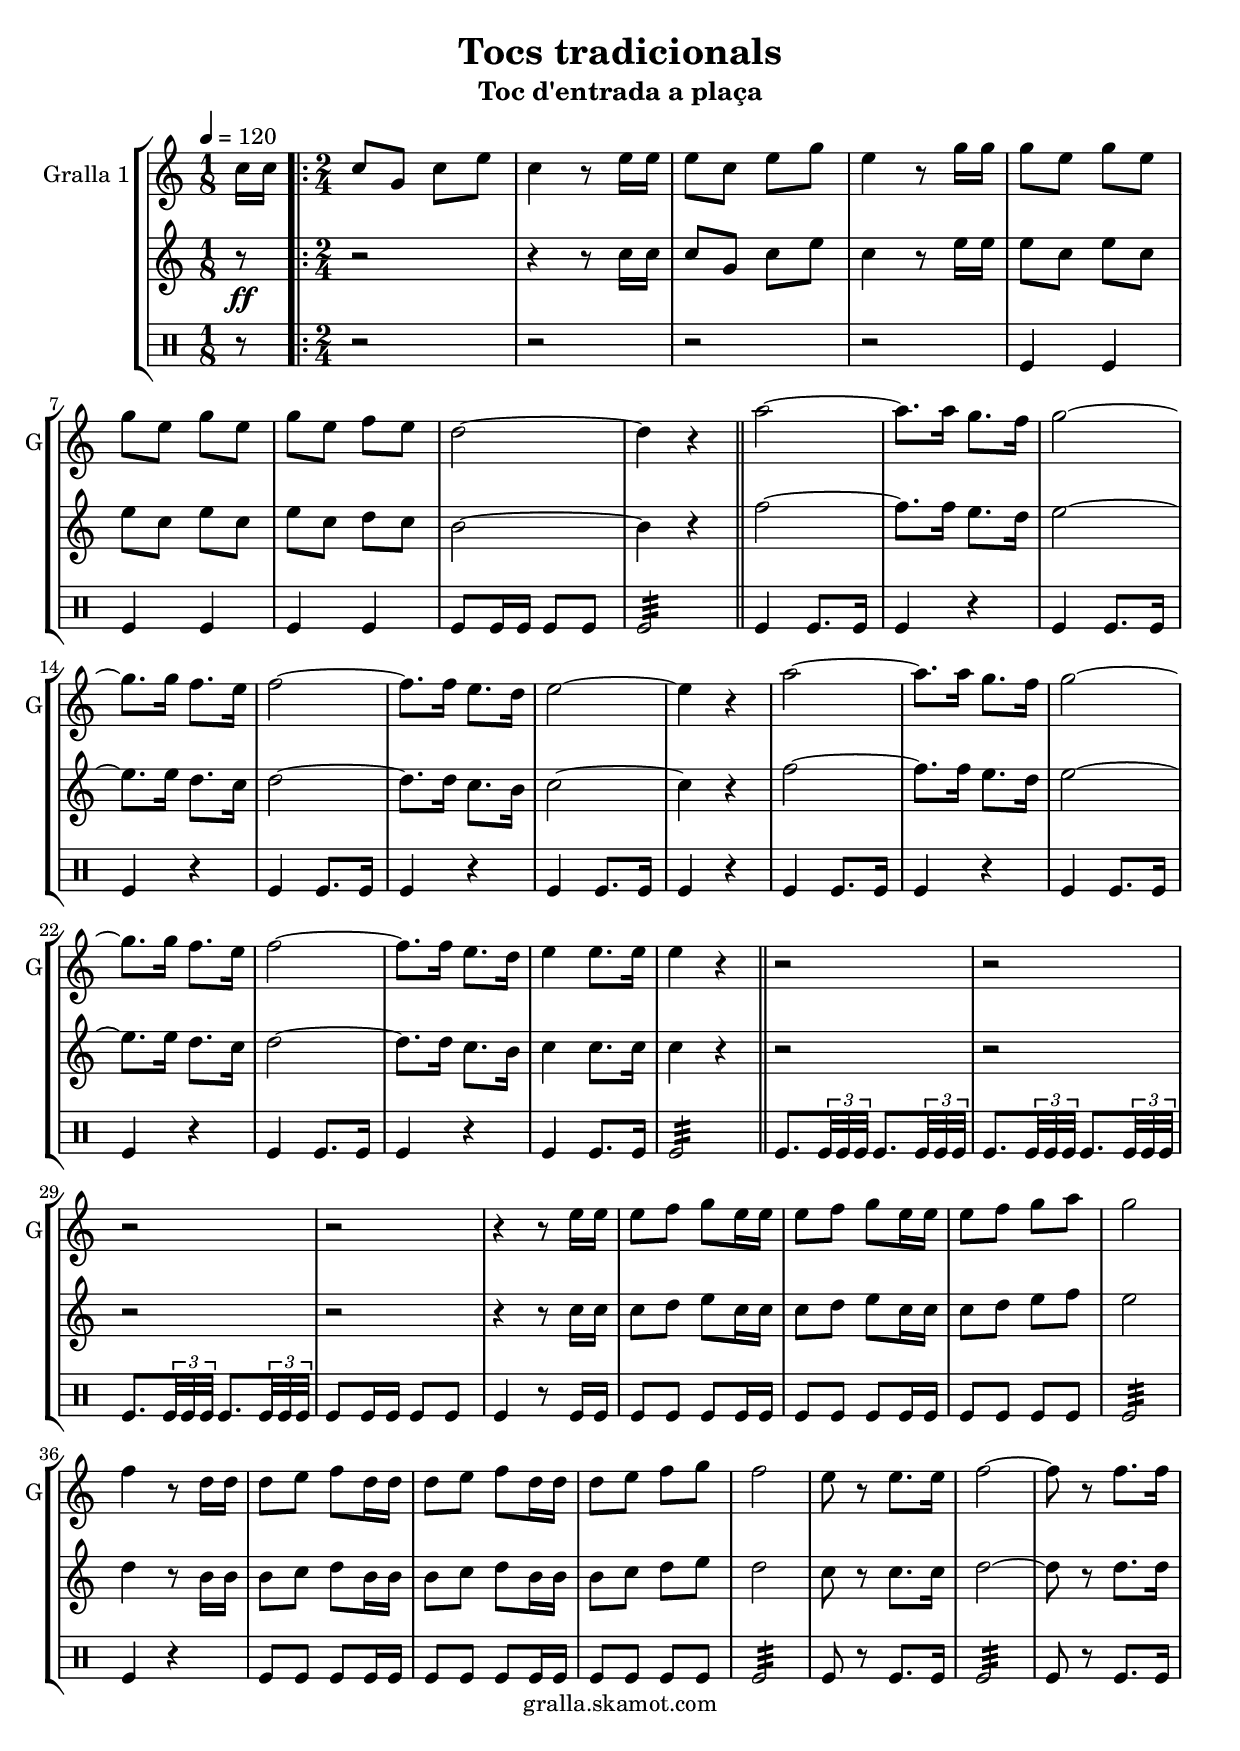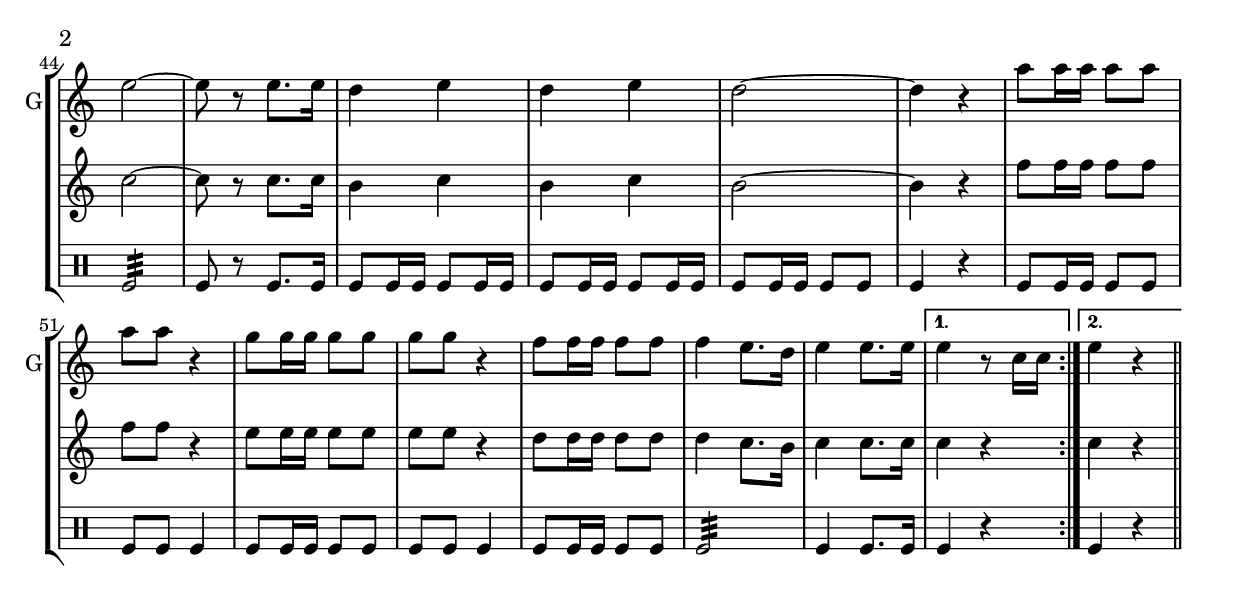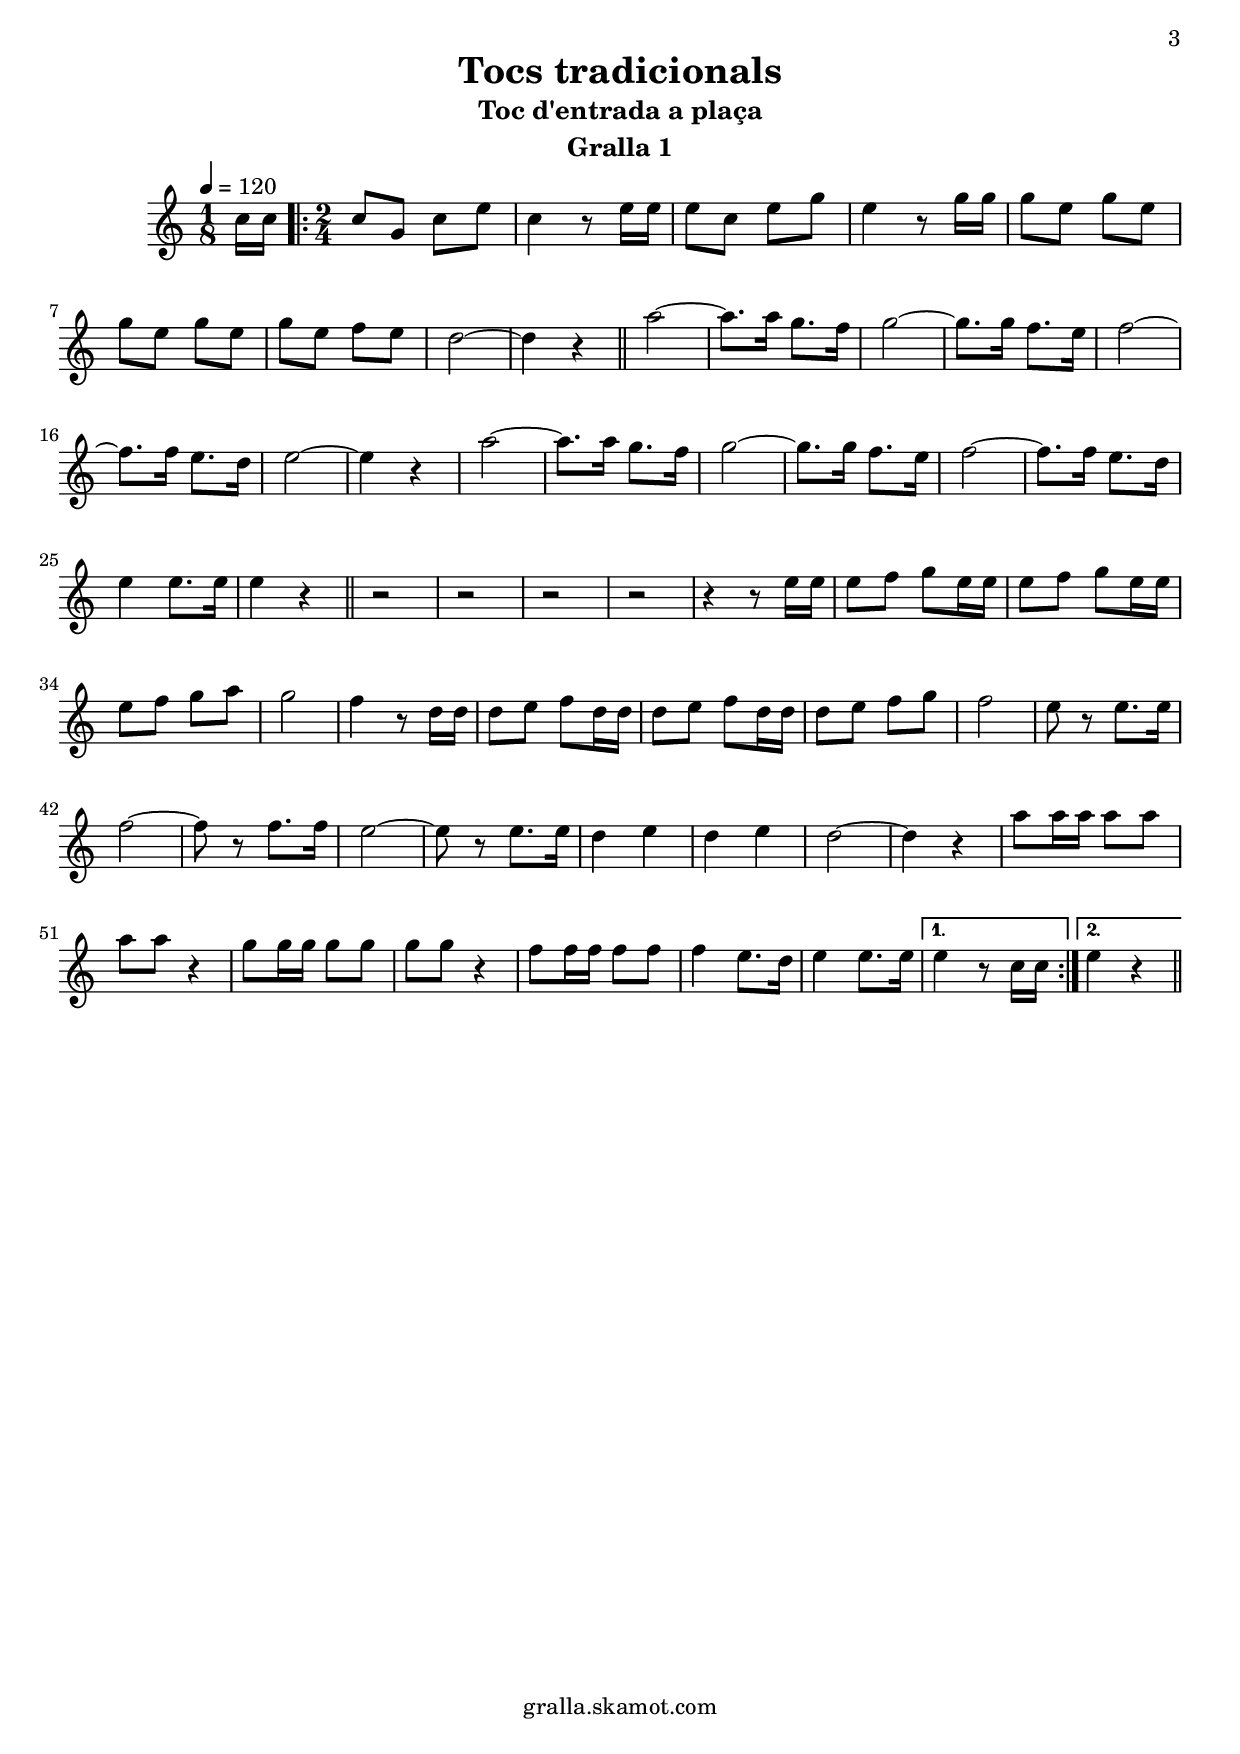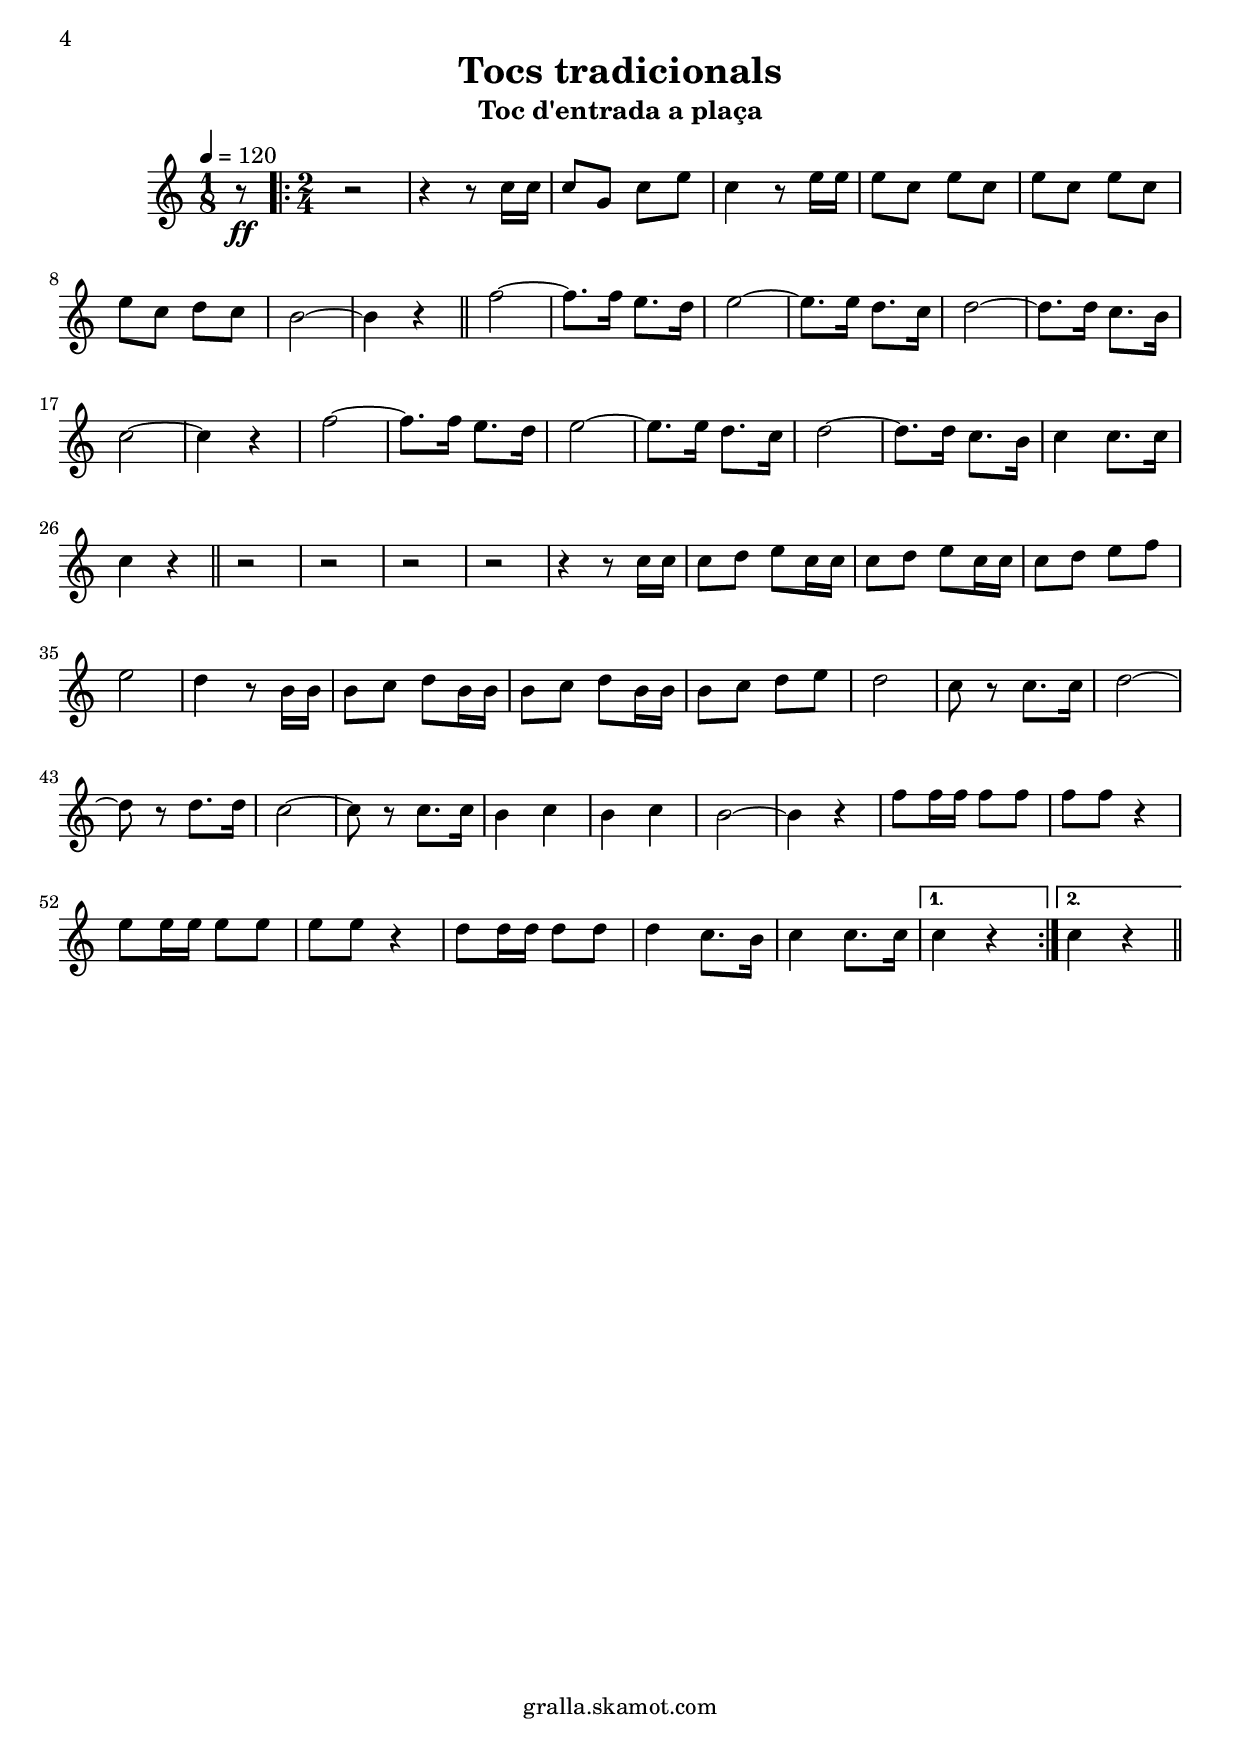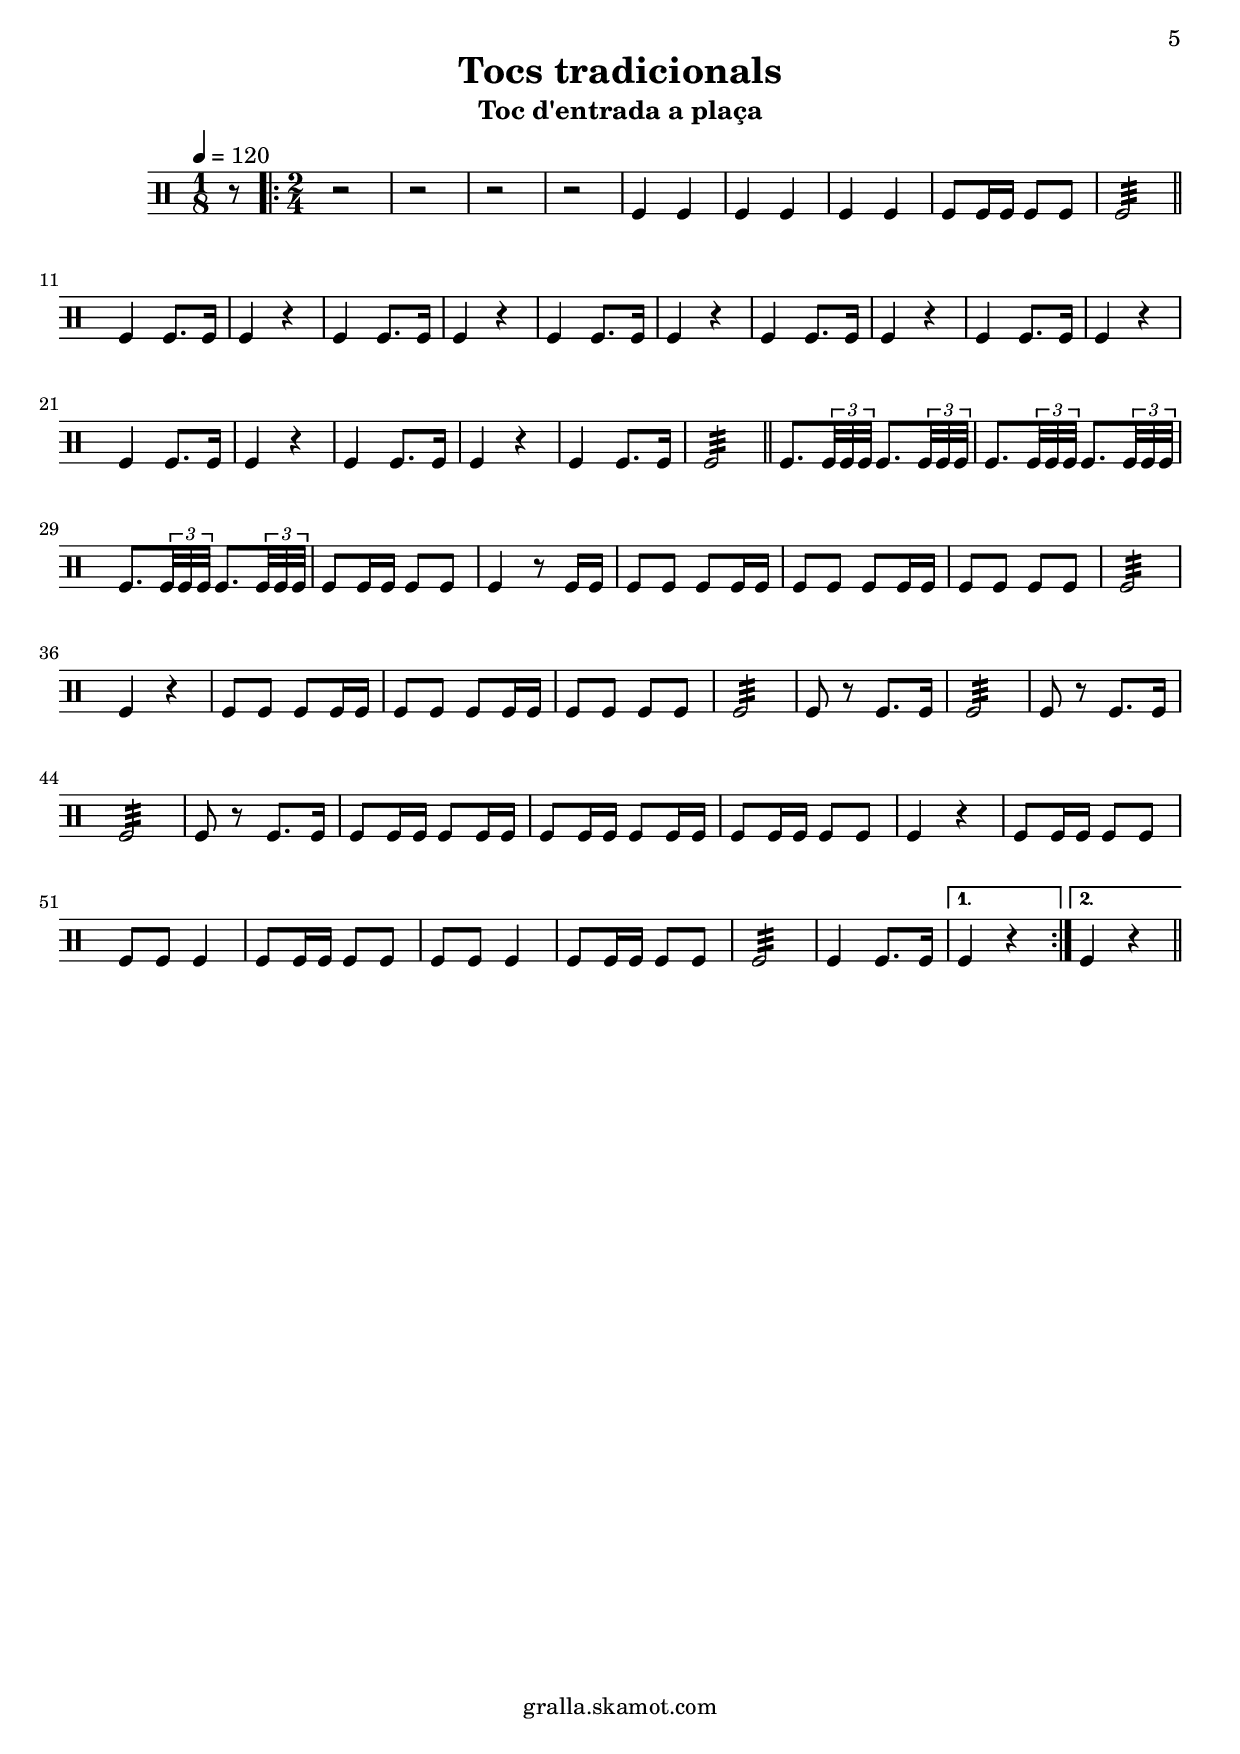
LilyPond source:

\version "2.16.2"

\header {
  dedication=""
  title="Tocs tradicionals"
  subtitle="Toc d'entrada a plaça"
  subsubtitle=""
  poet=""
  meter=""
  piece=""
  composer=""
  arranger=""
  opus=""
  instrument=""
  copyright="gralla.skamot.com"
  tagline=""
}

liniaroAa =
\relative c''
{
  \tempo 4=120
  \clef treble
  \key c \major
  \time 1/8
  c16 c  |
  \time 2/4   \repeat volta 2 { c8 g c e  |
  c4 r8 e16 e  |
  e8 c e g  |
  %05
  e4 r8 g16 g  |
  g8 e g e  |
  g8 e g e  |
  g8 e f e  |
  d2 ~  |
  %10
  d4 r  \bar "||"
  a'2 ~  |
  a8. a16 g8. f16  |
  g2 ~  |
  g8. g16 f8. e16  |
  %15
  f2 ~  |
  f8. f16 e8. d16  |
  e2 ~  |
  e4 r  |
  a2 ~  |
  %20
  a8. a16 g8. f16  |
  g2 ~  |
  g8. g16 f8. e16  |
  f2 ~  |
  f8. f16 e8. d16  |
  %25
  e4 e8. e16  |
  e4 r  \bar "||"
  r2  |
  r2  |
  r2  |
  %30
  r2  |
  r4 r8 e16 e  |
  e8 f g e16 e  |
  e8 f g e16 e  |
  e8 f g a  |
  %35
  g2  |
  f4 r8 d16 d  |
  d8 e f d16 d  |
  d8 e f d16 d  |
  d8 e f g  |
  %40
  f2  |
  e8 r e8. e16  |
  f2 ~  |
  f8 r f8. f16  |
  e2 ~  |
  %45
  e8 r e8. e16  |
  d4 e  |
  d4 e  |
  d2 ~  |
  d4 r  |
  %50
  a'8 a16 a a8 a  |
  a8 a r4  |
  g8 g16 g g8 g  |
  g8 g r4  |
  f8 f16 f f8 f  |
  %55
  f4 e8. d16  |
  e4 e8. e16 }
  \alternative { { e4 r8 c16 c }
  { e4 r } } \bar "||"
}

liniaroAb =
\relative c''
{
  \tempo 4=120
  \clef treble
  \key c \major
  \time 1/8
  r8 \ff  |
  \time 2/4   \repeat volta 2 { r2  |
  r4 r8 c16 c  |
  c8 g c e  |
  %05
  c4 r8 e16 e  |
  e8 c e c  |
  e8 c e c  |
  e8 c d c  |
  b2 ~  |
  %10
  b4 r  \bar "||"
  f'2 ~  |
  f8. f16 e8. d16  |
  e2 ~  |
  e8. e16 d8. c16  |
  %15
  d2 ~  |
  d8. d16 c8. b16  |
  c2 ~  |
  c4 r  |
  f2 ~  |
  %20
  f8. f16 e8. d16  |
  e2 ~  |
  e8. e16 d8. c16  |
  d2 ~  |
  d8. d16 c8. b16  |
  %25
  c4 c8. c16  |
  c4 r  \bar "||"
  r2  |
  r2  |
  r2  |
  %30
  r2  |
  r4 r8 c16 c  |
  c8 d e c16 c  |
  c8 d e c16 c  |
  c8 d e f  |
  %35
  e2  |
  d4 r8 b16 b  |
  b8 c d b16 b  |
  b8 c d b16 b  |
  b8 c d e  |
  %40
  d2  |
  c8 r c8. c16  |
  d2 ~  |
  d8 r d8. d16  |
  c2 ~  |
  %45
  c8 r c8. c16  |
  b4 c  |
  b4 c  |
  b2 ~  |
  b4 r  |
  %50
  f'8 f16 f f8 f  |
  f8 f r4  |
  e8 e16 e e8 e  |
  e8 e r4  |
  d8 d16 d d8 d  |
  %55
  d4 c8. b16  |
  c4 c8. c16 }
  \alternative { { c4 r }
  { c4 r } } \bar "||"
}

liniaroAc =
\drummode
{
  \tempo 4=120
  \time 1/8
  r8  |
  \time 2/4   \repeat volta 2 { r2  |
  r2  |
  r2  |
  %05
  r2  |
  tomfl4 tomfl  |
  tomfl4 tomfl  |
  tomfl4 tomfl  |
  tomfl8 tomfl16 tomfl tomfl8 tomfl  |
  %10
  tomfl2:32  \bar "||"
  tomfl4 tomfl8. tomfl16  |
  tomfl4 r  |
  tomfl4 tomfl8. tomfl16  |
  tomfl4 r  |
  %15
  tomfl4 tomfl8. tomfl16  |
  tomfl4 r  |
  tomfl4 tomfl8. tomfl16  |
  tomfl4 r  |
  tomfl4 tomfl8. tomfl16  |
  %20
  tomfl4 r  |
  tomfl4 tomfl8. tomfl16  |
  tomfl4 r  |
  tomfl4 tomfl8. tomfl16  |
  tomfl4 r  |
  %25
  tomfl4 tomfl8. tomfl16  |
  tomfl2:32  \bar "||"
  tomfl8. \times 2/3 { tomfl32 tomfl tomfl } tomfl8. \times 2/3 { tomfl32 tomfl tomfl }  |
  tomfl8. \times 2/3 { tomfl32 tomfl tomfl } tomfl8. \times 2/3 { tomfl32 tomfl tomfl }  |
  tomfl8. \times 2/3 { tomfl32 tomfl tomfl } tomfl8. \times 2/3 { tomfl32 tomfl tomfl }  |
  %30
  tomfl8 tomfl16 tomfl tomfl8 tomfl  |
  tomfl4 r8 tomfl16 tomfl  |
  tomfl8 tomfl tomfl tomfl16 tomfl  |
  tomfl8 tomfl tomfl tomfl16 tomfl  |
  tomfl8 tomfl tomfl tomfl  |
  %35
  tomfl2:32  |
  tomfl4 r4  | % troigo!
  tomfl8 tomfl tomfl tomfl16 tomfl  |
  tomfl8 tomfl tomfl tomfl16 tomfl  |
  tomfl8 tomfl tomfl tomfl  |
  %40
  tomfl2:32  |
  tomfl8 r tomfl8. tomfl16  |
  tomfl2:32  |
  tomfl8 r tomfl8. tomfl16  |
  tomfl2:32  |
  %45
  tomfl8 r tomfl8. tomfl16  |
  tomfl8 tomfl16 tomfl tomfl8 tomfl16 tomfl  |
  tomfl8 tomfl16 tomfl tomfl8 tomfl16 tomfl  |
  tomfl8 tomfl16 tomfl tomfl8 tomfl  |
  tomfl4 r  |
  %50
  tomfl8 tomfl16 tomfl tomfl8 tomfl  |
  tomfl8 tomfl tomfl4  |
  tomfl8 tomfl16 tomfl tomfl8 tomfl  |
  tomfl8 tomfl tomfl4  |
  tomfl8 tomfl16 tomfl tomfl8 tomfl  |
  %55
  tomfl2:32  |
  tomfl4 tomfl8. tomfl16 }
  \alternative { { tomfl4 r }
  { tomfl4 r } } \bar "||"
}

\bookpart {
  \score {
    \new StaffGroup {
      \override Score.RehearsalMark #'self-alignment-X = #LEFT
      <<
        \new Staff \with {instrumentName = #"Gralla 1" shortInstrumentName = #"G"} \liniaroAa
        \new Staff \with {instrumentName = #"" shortInstrumentName = #" "} \liniaroAb
        \new DrumStaff \with {instrumentName = #"" shortInstrumentName = #" "} \liniaroAc
      >>
    }
    \layout {}
  }
  \score { \unfoldRepeats
    \new StaffGroup {
      \override Score.RehearsalMark #'self-alignment-X = #LEFT
      <<
        \new Staff \with {instrumentName = #"Gralla 1" shortInstrumentName = #"G"} \liniaroAa
        \new Staff \with {instrumentName = #"" shortInstrumentName = #" "} \liniaroAb
        \new DrumStaff \with {instrumentName = #"" shortInstrumentName = #" "} \liniaroAc
      >>
    }
    \midi {
      \set Staff.midiInstrument = "oboe"
      \set DrumStaff.midiInstrument = "drums"
    }
  }
}

\bookpart {
  \header {instrument="Gralla 1"}
  \score {
    \new StaffGroup {
      \override Score.RehearsalMark #'self-alignment-X = #LEFT
      <<
        \new Staff \liniaroAa
      >>
    }
    \layout {}
  }
  \score { \unfoldRepeats
    \new StaffGroup {
      \override Score.RehearsalMark #'self-alignment-X = #LEFT
      <<
        \new Staff \liniaroAa
      >>
    }
    \midi {
      \set Staff.midiInstrument = "oboe"
      \set DrumStaff.midiInstrument = "drums"
    }
  }
}

\bookpart {
  \header {instrument=""}
  \score {
    \new StaffGroup {
      \override Score.RehearsalMark #'self-alignment-X = #LEFT
      <<
        \new Staff \liniaroAb
      >>
    }
    \layout {}
  }
  \score { \unfoldRepeats
    \new StaffGroup {
      \override Score.RehearsalMark #'self-alignment-X = #LEFT
      <<
        \new Staff \liniaroAb
      >>
    }
    \midi {
      \set Staff.midiInstrument = "oboe"
      \set DrumStaff.midiInstrument = "drums"
    }
  }
}

\bookpart {
  \header {instrument=""}
  \score {
    \new StaffGroup {
      \override Score.RehearsalMark #'self-alignment-X = #LEFT
      <<
        \new DrumStaff \liniaroAc
      >>
    }
    \layout {}
  }
  \score { \unfoldRepeats
    \new StaffGroup {
      \override Score.RehearsalMark #'self-alignment-X = #LEFT
      <<
        \new DrumStaff \liniaroAc
      >>
    }
    \midi {
      \set Staff.midiInstrument = "oboe"
      \set DrumStaff.midiInstrument = "drums"
    }
  }
}

